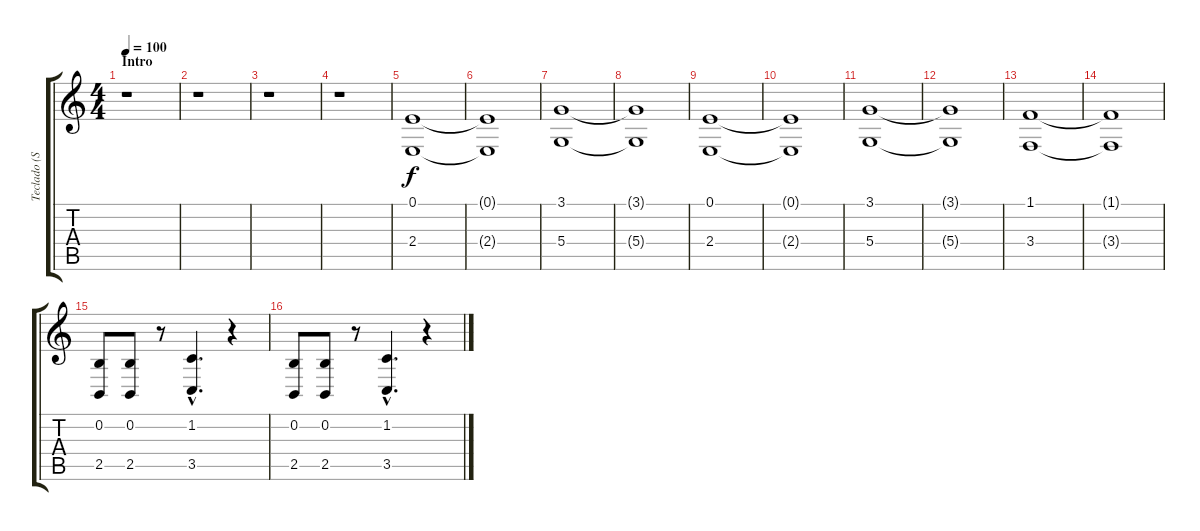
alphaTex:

\track ("Teclado (String)" "Teclado (S") {instrument fx6goblins}
\staff {score tabs}
\tuning (E4 B3 G3 D3 A2 E2) {hide}
\ts (4 4)
\section ("" "Intro")
\tempo 100
\clef g2
\ks c
r.1{dy f instrument fx6goblins} |
r.1 |
r.1 |
r.1 |
(0.1 2.4).1 |
(0.1{t} 2.4{t}).1 |
(3.1 5.4).1 |
(3.1{t} 5.4{t}).1 |
(0.1 2.4).1 |
(0.1{t} 2.4{t}).1 |
(3.1 5.4).1 |
(3.1{t} 5.4{t}).1 |
(1.1 3.4).1 |
(1.1{t} 3.4{t}).1 |
(0.2 2.5).8 (0.2 2.5).8 r.8 (1.2{hac} 3.5{hac}).4{d} r.4 |
(0.2 2.5).8 (0.2 2.5).8 r.8 (1.2{hac} 3.5{hac}).4{d} r.4
